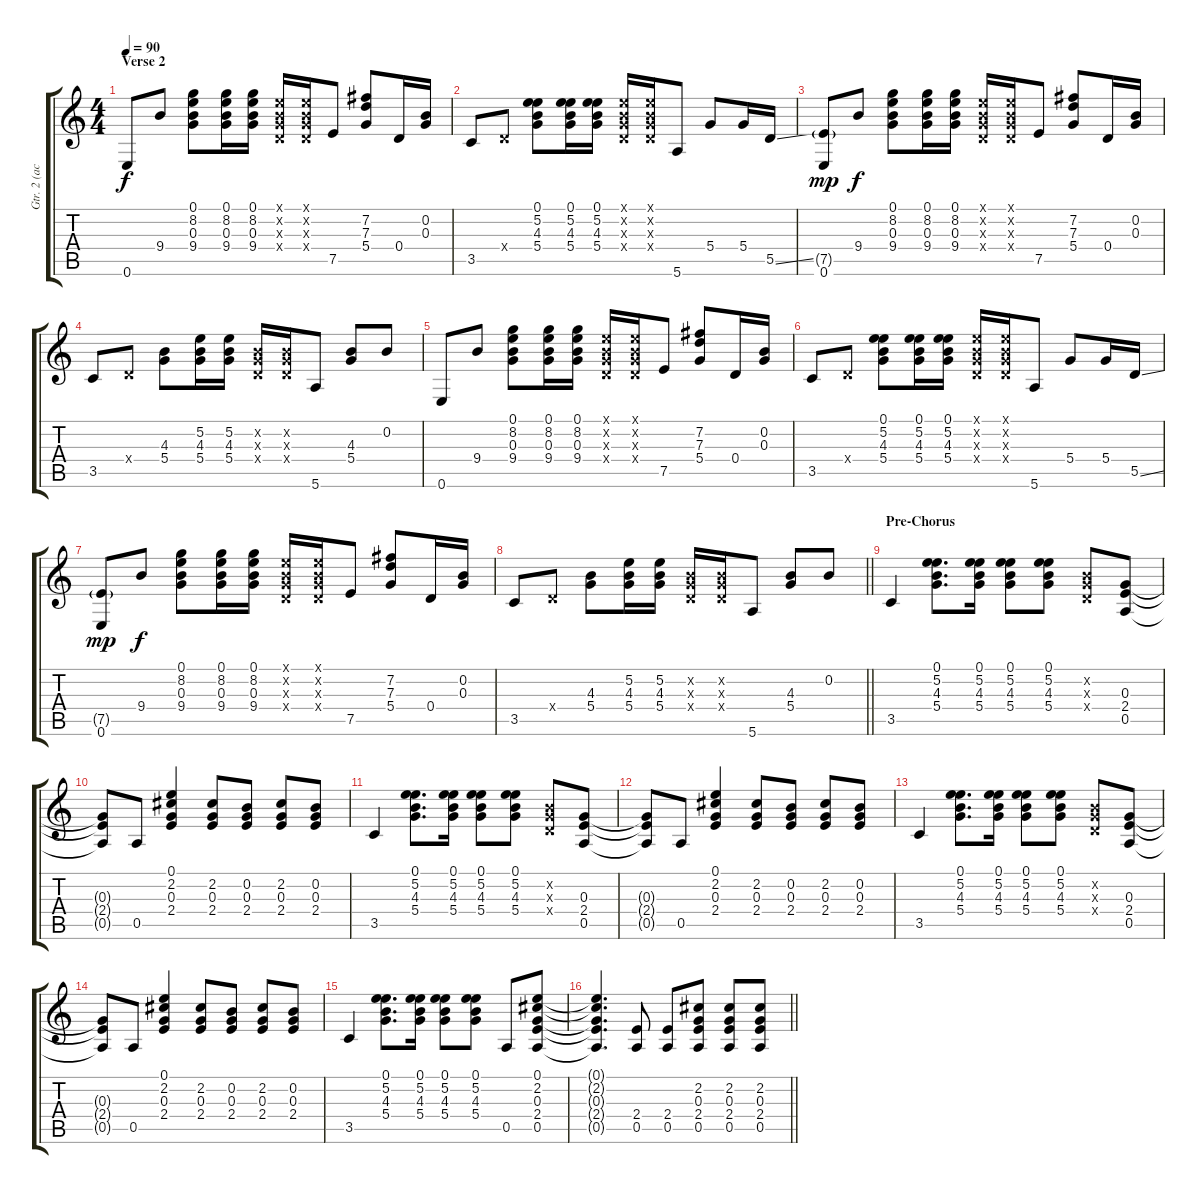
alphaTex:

\track ("Gtr. 2 (acous.)" "Gtr. 2 (ac") {instrument acousticguitarsteel}
\staff {score tabs}
\tuning (E4 B3 G3 D3 A2 E2) {hide}
\ts (4 4)
\section ("" "Verse 2")
\tempo 90
\clef g2
\ks c
0.6.8{dy f} 9.4.8 (0.1 8.2 0.3 9.4).8 (0.1 8.2 0.3 9.4).16 (0.1 8.2 0.3 9.4).16 (0.1{x} 0.2{x} 0.3{x} 0.4{x}).16 (0.1{x} 0.2{x} 0.3{x} 0.4{x}).16 7.5.8 (7.2 7.3 5.4).8 0.4.16 (0.2 0.3).16 |
3.5.8 0.4{x}.8 (0.1 5.2 4.3 5.4).8 (0.1 5.2 4.3 5.4).16 (0.1 5.2 4.3 5.4).16 (0.1{x} 0.2{x} 0.3{x} 0.4{x}).16 (0.1{x} 0.2{x} 0.3{x} 0.4{x}).16 5.6.8 5.4.8 5.4.16 5.5{ss}.16 |
(7.5{g} 0.6).8{dy mp} 9.4.8{dy f} (0.1 8.2 0.3 9.4).8 (0.1 8.2 0.3 9.4).16 (0.1 8.2 0.3 9.4).16 (0.1{x} 0.2{x} 0.3{x} 0.4{x}).16 (0.1{x} 0.2{x} 0.3{x} 0.4{x}).16 7.5.8 (7.2 7.3 5.4).8 0.4.16 (0.2 0.3).16 |
3.5.8 0.4{x}.8 (4.3 5.4).8 (5.2 4.3 5.4).16 (5.2 4.3 5.4).16 (0.2{x} 0.3{x} 0.4{x}).16 (0.2{x} 0.3{x} 0.4{x}).16 5.6.8 (4.3 5.4).8 0.2.8 |
0.6.8 9.4.8 (0.1 8.2 0.3 9.4).8 (0.1 8.2 0.3 9.4).16 (0.1 8.2 0.3 9.4).16 (0.1{x} 0.2{x} 0.3{x} 0.4{x}).16 (0.1{x} 0.2{x} 0.3{x} 0.4{x}).16 7.5.8 (7.2 7.3 5.4).8 0.4.16 (0.2 0.3).16 |
3.5.8 0.4{x}.8 (0.1 5.2 4.3 5.4).8 (0.1 5.2 4.3 5.4).16 (0.1 5.2 4.3 5.4).16 (0.1{x} 0.2{x} 0.3{x} 0.4{x}).16 (0.1{x} 0.2{x} 0.3{x} 0.4{x}).16 5.6.8 5.4.8 5.4.16 5.5{ss}.16 |
(7.5{g} 0.6).8{dy mp} 9.4.8{dy f} (0.1 8.2 0.3 9.4).8 (0.1 8.2 0.3 9.4).16 (0.1 8.2 0.3 9.4).16 (0.1{x} 0.2{x} 0.3{x} 0.4{x}).16 (0.1{x} 0.2{x} 0.3{x} 0.4{x}).16 7.5.8 (7.2 7.3 5.4).8 0.4.16 (0.2 0.3).16 |
\barLineRight lightlight
3.5.8 0.4{x}.8 (4.3 5.4).8 (5.2 4.3 5.4).16 (5.2 4.3 5.4).16 (0.2{x} 0.3{x} 0.4{x}).16 (0.2{x} 0.3{x} 0.4{x}).16 5.6.8 (4.3 5.4).8 0.2.8 |
\section ("" "Pre-Chorus")
3.5.4 (0.1 5.2 4.3 5.4).8{d} (0.1 5.2 4.3 5.4).16 (0.1 5.2 4.3 5.4).8 (0.1 5.2 4.3 5.4).8 (0.2{x} 0.3{x} 0.4{x}).8 (0.3 2.4 0.5).8 |
(0.3{t} 2.4{t} 0.5{t}).8 0.5.8 (0.1 2.2 0.3 2.4).4 (2.2 0.3 2.4).8 (0.2 0.3 2.4).8 (2.2 0.3 2.4).8 (0.2 0.3 2.4).8 |
3.5.4 (0.1 5.2 4.3 5.4).8{d} (0.1 5.2 4.3 5.4).16 (0.1 5.2 4.3 5.4).8 (0.1 5.2 4.3 5.4).8 (0.2{x} 0.3{x} 0.4{x}).8 (0.3 2.4 0.5).8 |
(0.3{t} 2.4{t} 0.5{t}).8 0.5.8 (0.1 2.2 0.3 2.4).4 (2.2 0.3 2.4).8 (0.2 0.3 2.4).8 (2.2 0.3 2.4).8 (0.2 0.3 2.4).8 |
3.5.4 (0.1 5.2 4.3 5.4).8{d} (0.1 5.2 4.3 5.4).16 (0.1 5.2 4.3 5.4).8 (0.1 5.2 4.3 5.4).8 (0.2{x} 0.3{x} 0.4{x}).8 (0.3 2.4 0.5).8 |
(0.3{t} 2.4{t} 0.5{t}).8 0.5.8 (0.1 2.2 0.3 2.4).4 (2.2 0.3 2.4).8 (0.2 0.3 2.4).8 (2.2 0.3 2.4).8 (0.2 0.3 2.4).8 |
3.5.4 (0.1 5.2 4.3 5.4).8{d} (0.1 5.2 4.3 5.4).16 (0.1 5.2 4.3 5.4).8 (0.1 5.2 4.3 5.4).8 0.5.8 (0.1 2.2 0.3 2.4 0.5).8 |
\barLineRight lightlight
(0.1{t} 2.2{t} 0.3{t} 2.4{t} 0.5{t}).4{d} (2.4 0.5).8 (2.4 0.5).8 (2.2 0.3 2.4 0.5).8 (2.2 0.3 2.4 0.5).8 (2.2 0.3 2.4 0.5).8
